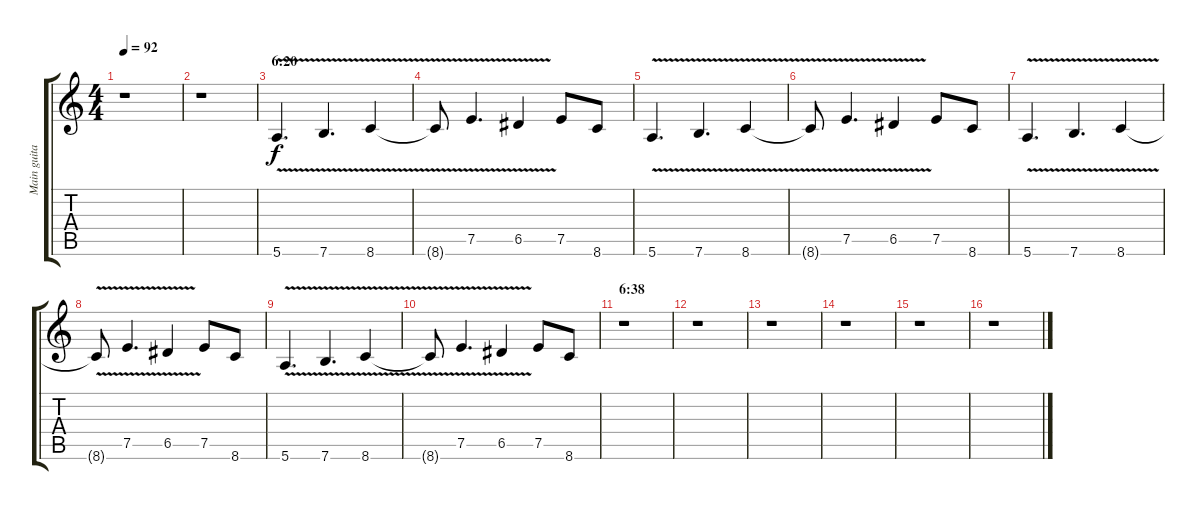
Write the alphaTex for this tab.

\track ("Main guitar" "Main guita") {instrument distortionguitar}
\staff {score tabs}
\tuning (E4 B3 G3 D3 A2 E2) {hide}
\ts (4 4)
\tempo 92
\clef g2
\ks c
r.1{dy f} |
r.1 |
\section ("" "6:20")
5.6{v}.4{d volume 13 balance 16 instrument distortionguitar} 7.6{v}.4{d} 8.6{v}.4 |
8.6{t}.8 7.5{v}.4{d} 6.5{v}.4 7.5.8 8.6.8 |
5.6{v}.4{d} 7.6{v}.4{d} 8.6{v}.4 |
8.6{t}.8 7.5{v}.4{d} 6.5{v}.4 7.5.8 8.6.8 |
5.6{v}.4{d} 7.6{v}.4{d} 8.6{v}.4 |
8.6{t}.8 7.5{v}.4{d} 6.5{v}.4 7.5.8 8.6.8 |
5.6{v}.4{d} 7.6{v}.4{d} 8.6{v}.4 |
8.6{t}.8 7.5{v}.4{d} 6.5{v}.4 7.5.8 8.6.8 |
\section ("" "6:38")
r.1 |
r.1 |
r.1 |
r.1 |
r.1 |
r.1
